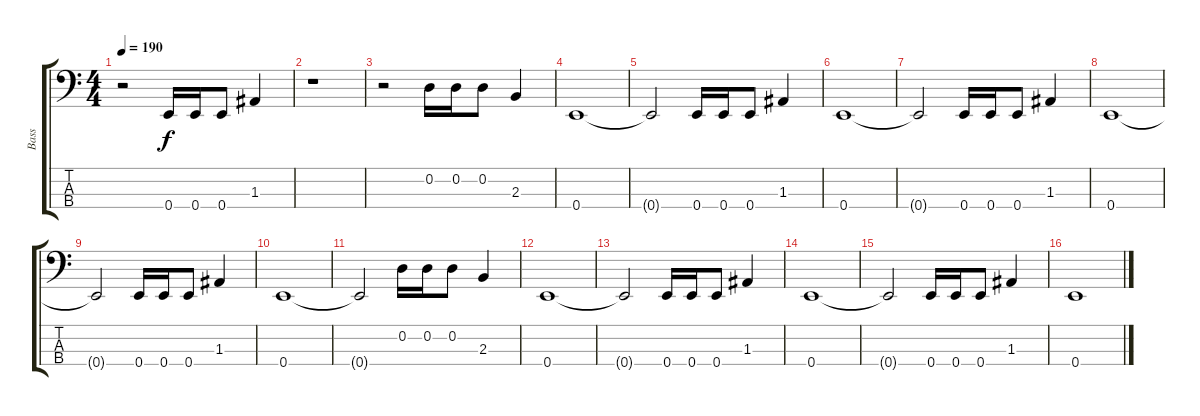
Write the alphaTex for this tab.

\track ("Bass" "Bass") {instrument electricbassfinger}
\staff {score tabs}
\tuning (G2 D2 A1 E1) {hide}
\ts (4 4)
\tempo 190
\clef f4
\ks c
r.2{dy f} 0.4.16 0.4.16 0.4.8 1.3.4 |
r.1 |
r.2 0.2.16 0.2.16 0.2.8 2.3.4 |
0.4.1 |
0.4{t}.2 0.4.16 0.4.16 0.4.8 1.3.4 |
0.4.1 |
0.4{t}.2 0.4.16 0.4.16 0.4.8 1.3.4 |
0.4.1 |
0.4{t}.2 0.4.16 0.4.16 0.4.8 1.3.4 |
0.4.1 |
0.4{t}.2 0.2.16 0.2.16 0.2.8 2.3.4 |
0.4.1 |
0.4{t}.2 0.4.16 0.4.16 0.4.8 1.3.4 |
0.4.1 |
0.4{t}.2 0.4.16 0.4.16 0.4.8 1.3.4 |
0.4.1
